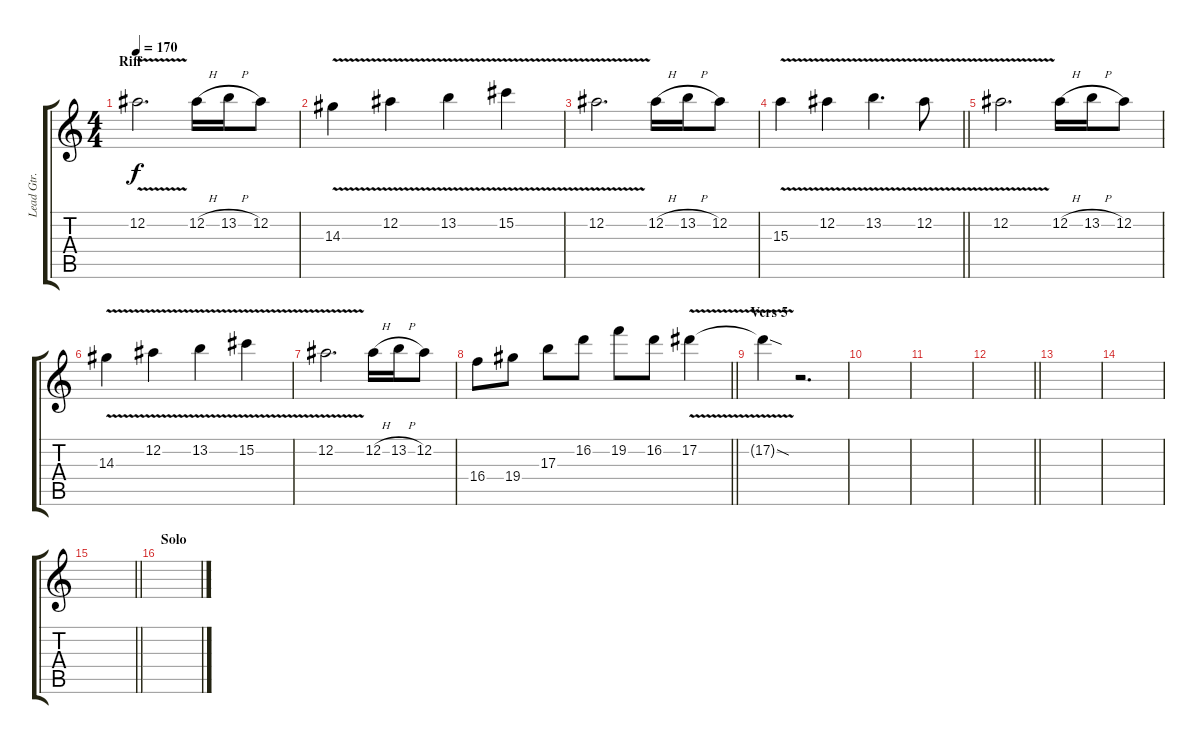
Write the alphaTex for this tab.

\track ("Lead Gtr." "Lead Gtr.") {instrument distortionguitar}
\staff {score tabs}
\tuning (Eb4 Bb3 Gb3 Db3 Ab2 Eb2) {hide}
\ts (4 4)
\section ("" "Riff")
\tempo 170
\clef g2
\ks c
12.2{v}.2{d dy f} 12.2{h}.16 13.2{h}.16 12.2.8 |
14.3{v}.4 12.2{v}.4 13.2{v}.4 15.2{v}.4 |
12.2{v}.2{d} 12.2{h}.16 13.2{h}.16 12.2.8 |
\barLineRight lightlight
15.3{v}.4 12.2{v}.4 13.2{v}.4{d} 12.2{v}.8 |
12.2{v}.2{d} 12.2{h}.16 13.2{h}.16 12.2.8 |
14.3{v}.4 12.2{v}.4 13.2{v}.4 15.2{v}.4 |
12.2{v}.2{d} 12.2{h}.16 13.2{h}.16 12.2.8 |
\barLineRight lightlight
16.4.8 19.4.8 17.3.8 16.2.8 19.2.8 16.2.8 17.2{v}.4 |
\section ("" "Vers 5")
17.2{sod t}.4 r.2{d} |
|
|
\barLineRight lightlight
|
|
|
\barLineRight lightlight
|
\section ("" "Solo")
